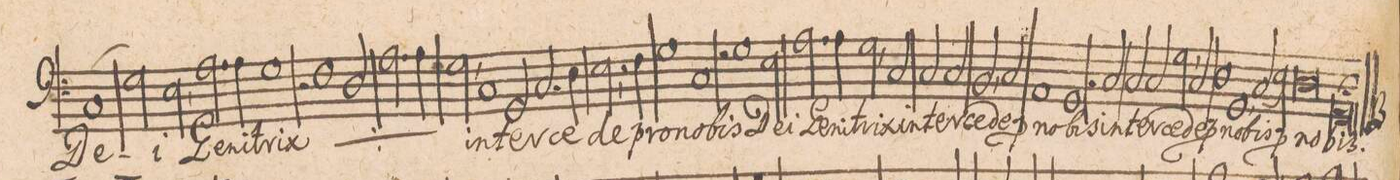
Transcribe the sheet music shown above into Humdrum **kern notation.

**kern	**text
*I"BASSUS.	*
*clefF4	*
*k[]	*
*met(c|)	*
*M2/1	*
(1C/	De-
=53-	=53-
2G\)	.
2E,<\	-i
2.A\	Ge-
4A\	-ni-
=54-	=54-
1G\	-trix
2r	.
*	*ij
1F\	De-
=55-	=55-
2D\	-i
2.A\	Ge-
4A\	-ni-
=56-	=56-
2G,<\	-trix
*	*Xij
1C/	in-
2GG/	-ter-
=57-	=57-
2.C/	-ce-
4D\	.
2.E,<\	-de
4F\	pro
=58-	=58-
1G\	no-
1C/	-bis
=59-	=59-
2r	.
1G\	De-
2E\	-i
=60-	=60-
2.A\	Ge-
4A\	-ni-
2G,<\	-trix
2C/	in-
=61-	=61-
2C/	-ter-
2C/	-ce-
2BB,</	-de
2C/	p[ro]
=62-	=62-
1AA/	no-
1GG/	-bis
=63-	=63-
2r	.
2C/	in-
2C/	-ter-
2C/	-ce-
=64-	=64-
2G,<\	-de
2C/	p[ro]
1D\	no-
=65-	=65-
1GG/,	-bis
(<2C/	p[ro]
2E\)	.
=66-	=66-
0D\	no-
=67-	=67-
0GG/;	-bis.
==	==
*-	*-
